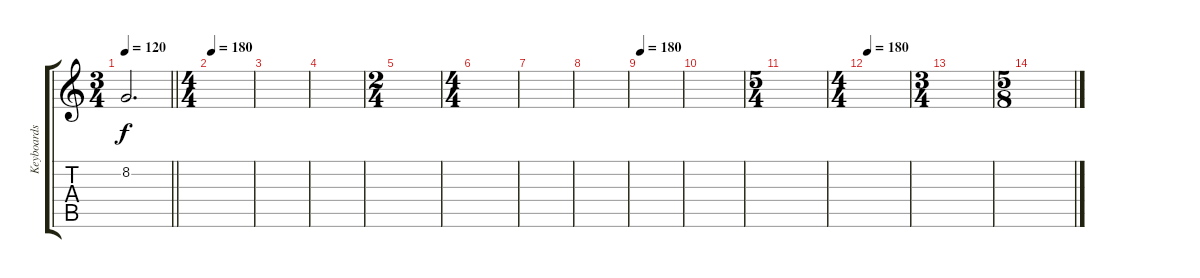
\track ("Keyboards intro" "Keyboards ") {instrument electricpiano1}
\staff {score tabs}
\tuning (E4 B3 G3 D3 A2 E2) {hide}
\ts (3 4)
\tempo 120
\clef g2
\barLineRight lightlight
\ks c
8.2{t}.2{d dy f} |
\ts (4 4)
\tempo 180
|
|
|
\ts (2 4)
|
\ts (4 4)
|
|
|
\tempo 180
|
|
\ts (5 4)
|
\ts (4 4)
\tempo 180
|
\ts (3 4)
|
\ts (5 8)
